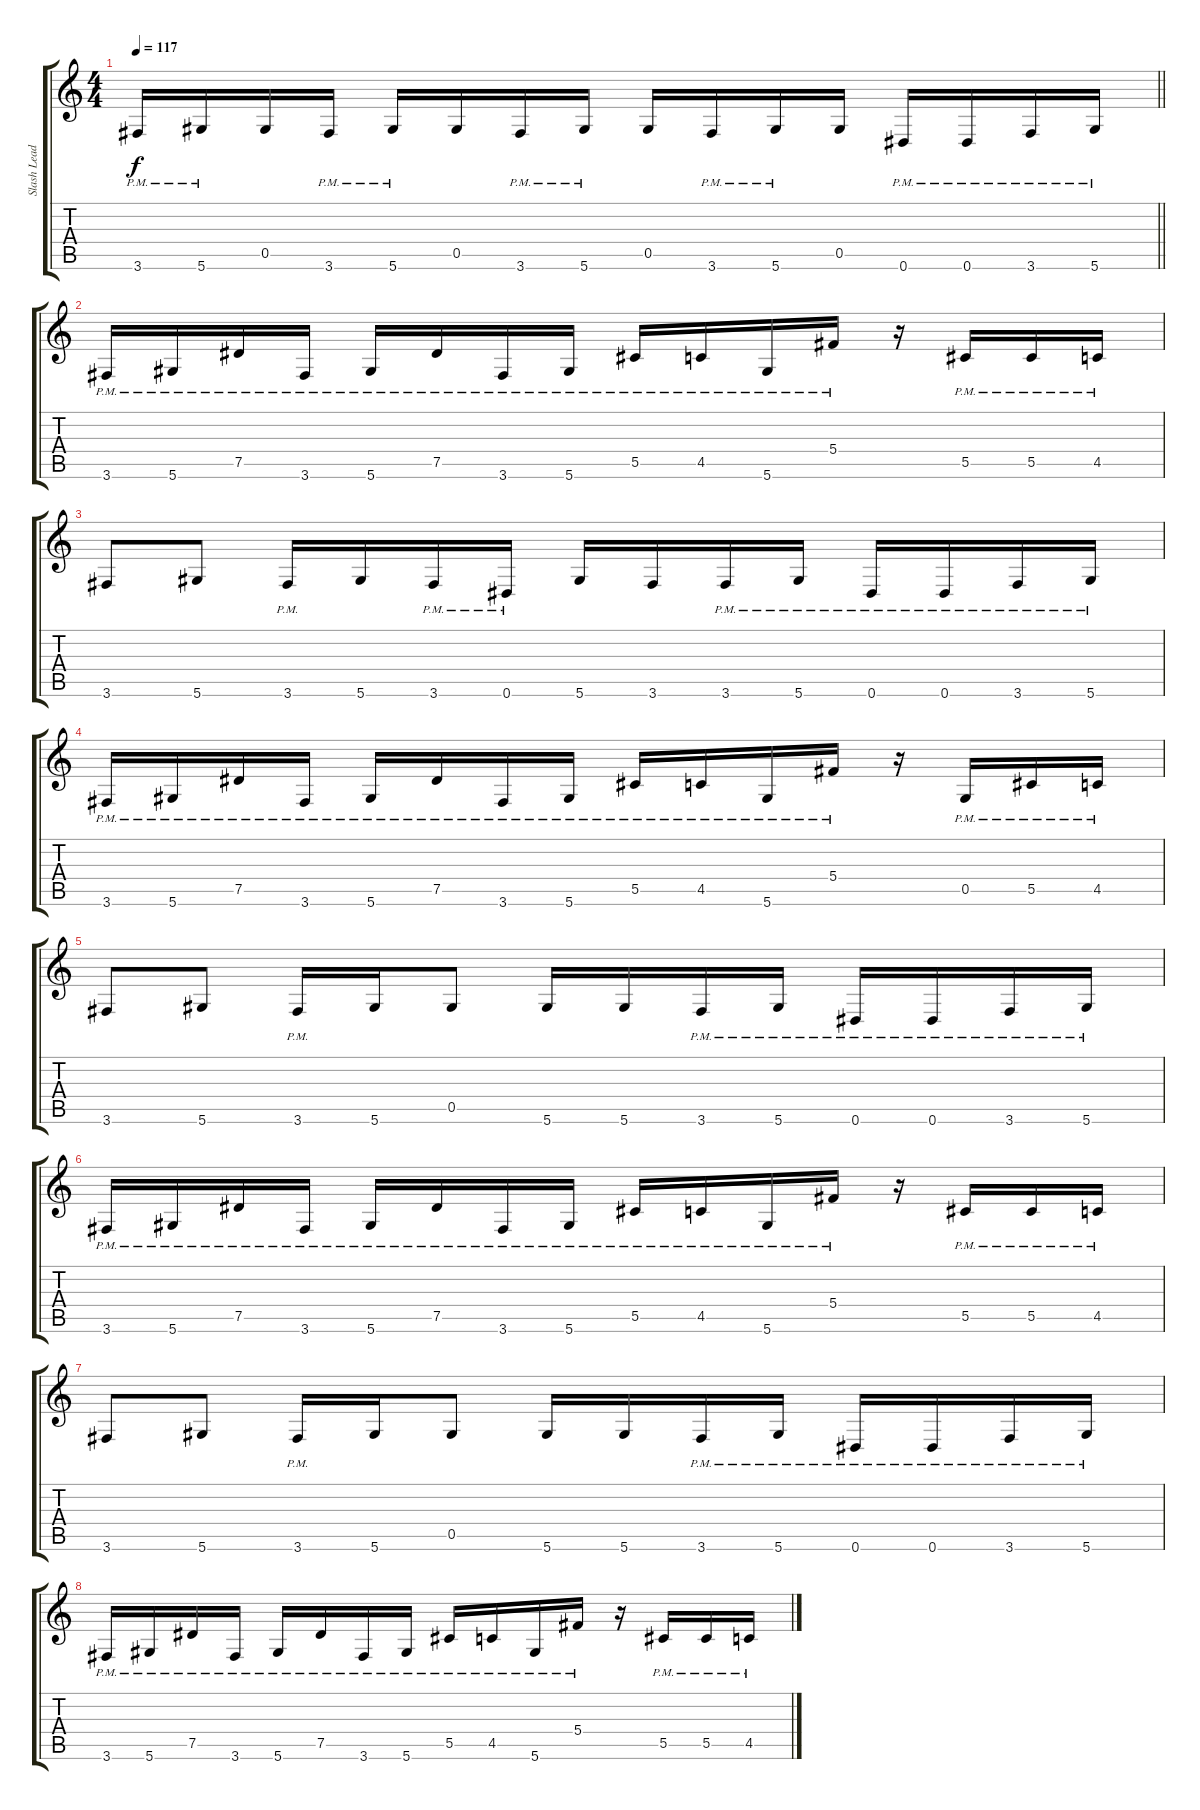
\track ("Slash Lead" "Slash Lead") {instrument overdrivenguitar}
\staff {score tabs}
\tuning (Eb4 Bb3 Gb3 Db3 Ab2 Eb2) {hide}
\ts (4 4)
\tempo 117
\clef g2
\barLineRight lightlight
\ks c
3.6{pm}.16{dy f} 5.6{pm}.16 0.5.16 3.6{pm}.16 5.6{pm}.16 0.5.16 3.6{pm}.16 5.6{pm}.16 0.5.16 3.6{pm}.16 5.6{pm}.16 0.5.16 0.6{pm}.16 0.6{pm}.16 3.6{pm}.16 5.6{pm}.16 |
3.6{pm}.16 5.6{pm}.16 7.5{pm}.16 3.6{pm}.16 5.6{pm}.16 7.5{pm}.16 3.6{pm}.16 5.6{pm}.16 5.5{pm}.16 4.5{pm}.16 5.6{pm}.16 5.4{pm}.16 r.16 5.5{pm}.16 5.5{pm}.16 4.5{pm}.16 |
3.6.8 5.6.8 3.6{pm}.16 5.6.16 3.6{pm}.16 0.6{pm}.16 5.6.16 3.6.16 3.6{pm}.16 5.6{pm}.16 0.6{pm}.16 0.6{pm}.16 3.6{pm}.16 5.6{pm}.16 |
3.6{pm}.16 5.6{pm}.16 7.5{pm}.16 3.6{pm}.16 5.6{pm}.16 7.5{pm}.16 3.6{pm}.16 5.6{pm}.16 5.5{pm}.16 4.5{pm}.16 5.6{pm}.16 5.4{pm}.16 r.16 0.5{pm}.16 5.5{pm}.16 4.5{pm}.16 |
3.6.8 5.6.8 3.6{pm}.16 5.6.16 0.5.8 5.6.16 5.6.16 3.6{pm}.16 5.6{pm}.16 0.6{pm}.16 0.6{pm}.16 3.6{pm}.16 5.6{pm}.16 |
3.6{pm}.16 5.6{pm}.16 7.5{pm}.16 3.6{pm}.16 5.6{pm}.16 7.5{pm}.16 3.6{pm}.16 5.6{pm}.16 5.5{pm}.16 4.5{pm}.16 5.6{pm}.16 5.4{pm}.16 r.16 5.5{pm}.16 5.5{pm}.16 4.5{pm}.16 |
3.6.8 5.6.8 3.6{pm}.16 5.6.16 0.5.8 5.6.16 5.6.16 3.6{pm}.16 5.6{pm}.16 0.6{pm}.16 0.6{pm}.16 3.6{pm}.16 5.6{pm}.16 |
3.6{pm}.16 5.6{pm}.16 7.5{pm}.16 3.6{pm}.16 5.6{pm}.16 7.5{pm}.16 3.6{pm}.16 5.6{pm}.16 5.5{pm}.16 4.5{pm}.16 5.6{pm}.16 5.4{pm}.16 r.16 5.5{pm}.16 5.5{pm}.16 4.5{pm}.16
